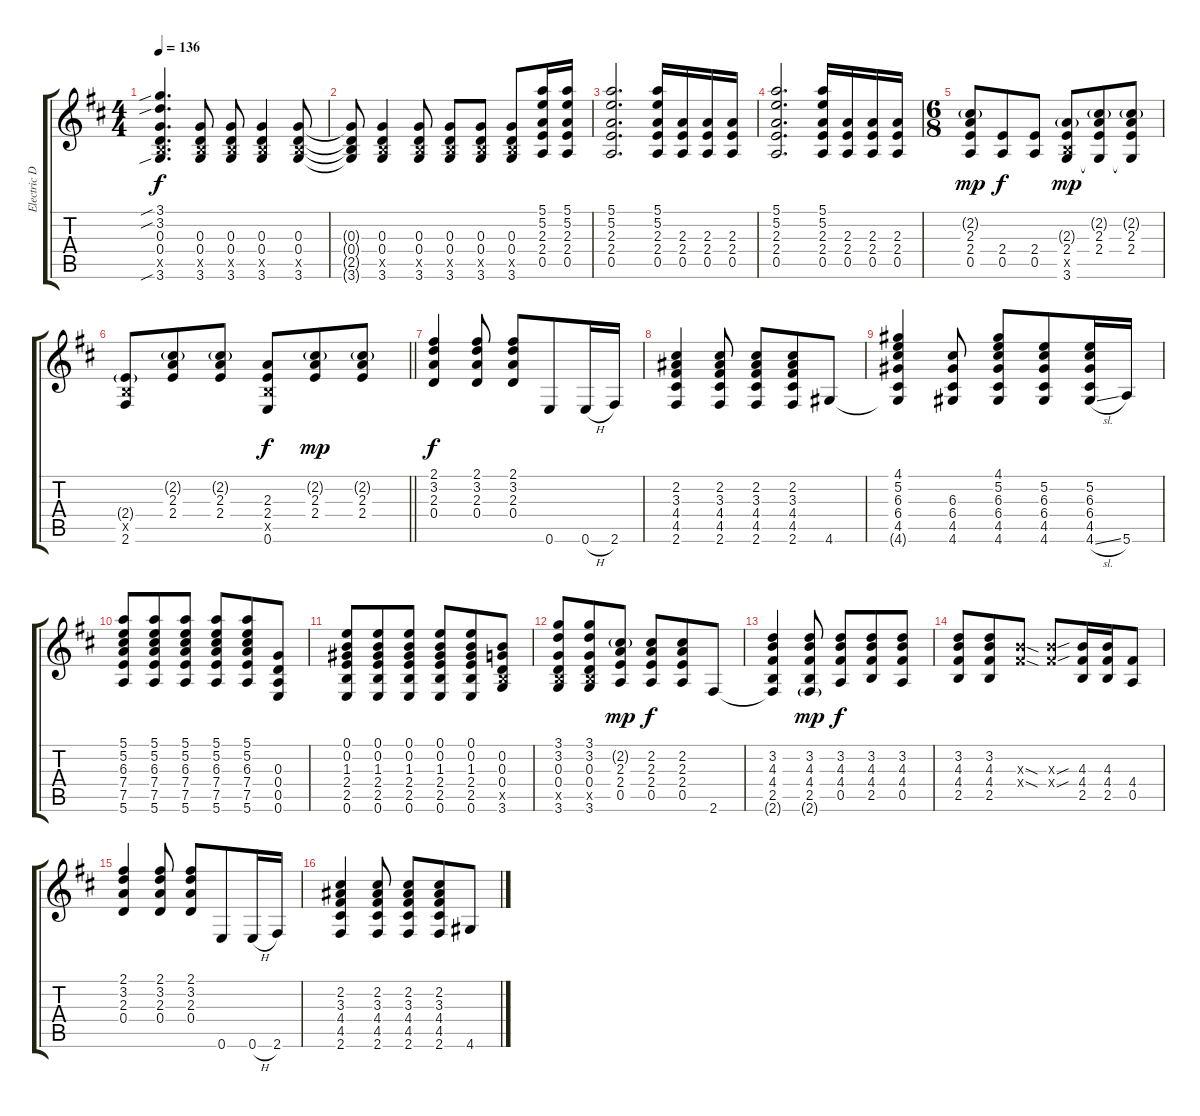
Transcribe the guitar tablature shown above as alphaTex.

\track ("Electric Distortion" "Electric D") {instrument distortionguitar}
\staff {score tabs}
\tuning (E4 B3 G3 D3 A2 E2) {hide}
\ts (4 4)
\tempo 136
\clef g2
\ks d
(3.1{sib} 3.2{sib} 0.3 0.4 2.5{x} 3.6{sib}).4{d dy f} (0.3 0.4 2.5{x} 3.6).8 (0.3 0.4 2.5{x} 3.6).8 (0.3 0.4 2.5{x} 3.6).4 (0.3 0.4 2.5{x} 3.6).8 |
(0.3{t} 0.4{t} 2.5{t} 3.6{t}).8 (0.3 0.4 2.5{x} 3.6).4 (0.3 0.4 2.5{x} 3.6).8 (0.3 0.4 2.5{x} 3.6).8 (0.3 0.4 2.5{x} 3.6).8 (0.3 0.4 2.5{x} 3.6).8 (5.1 5.2 2.3 2.4 0.5).16 (5.1 5.2 2.3 2.4 0.5).16 |
(5.1 5.2 2.3 2.4 0.5).2{d} (5.1 5.2 2.3 2.4 0.5).16 (2.3 2.4 0.5).16 (2.3 2.4 0.5).16 (2.3 2.4 0.5).16 |
(5.1 5.2 2.3 2.4 0.5).2{d} (5.1 5.2 2.3 2.4 0.5).16 (2.3 2.4 0.5).16 (2.3 2.4 0.5).16 (2.3 2.4 0.5).16 |
\ts (6 8)
(2.2{g} 2.3 2.4 0.5).8{dy mp} (2.4 0.5).8{dy f} (2.4 0.5).8 (2.3{g} 2.4 2.5{x} 3.6).8{dy mp} (2.2{g} 2.3 2.4 3.6{t}).8 (2.2{g} 2.3 2.4 3.6{t}).8 |
\barLineRight lightlight
(2.4{g} 2.5{x} 2.6).8 (2.2{g} 2.3 2.4).8 (2.2{g} 2.3 2.4).8 (2.3 2.4 2.5{x} 0.6).8{dy f} (2.2{g} 2.3 2.4).8{dy mp} (2.2{g} 2.3 2.4).8 |
(2.1 3.2 2.3 0.4).4{dy f} (2.1 3.2 2.3 0.4).8 (2.1 3.2 2.3 0.4).8 0.6.8 0.6{h}.16 2.6.16 |
(2.2 3.3 4.4 4.5 2.6).4 (2.2 3.3 4.4 4.5 2.6).8 (2.2 3.3 4.4 4.5 2.6).8 (2.2 3.3 4.4 4.5 2.6).8 4.6.8 |
(4.1 5.2 6.3 6.4 4.5 4.6{t}).4 (6.3 6.4 4.5 4.6).8 (4.1 5.2 6.3 6.4 4.5 4.6).8 (5.2 6.3 6.4 4.5 4.6).8 (5.2 6.3 6.4 4.5 4.6{sl}).16 5.6.16 |
(5.1 5.2 6.3 7.4 7.5 5.6).8 (5.1 5.2 6.3 7.4 7.5 5.6).8 (5.1 5.2 6.3 7.4 7.5 5.6).8 (5.1 5.2 6.3 7.4 7.5 5.6).8 (5.1 5.2 6.3 7.4 7.5 5.6).8 (0.3 0.4 0.5 0.6).8 |
(0.1 0.2 1.3 2.4 2.5 0.6).8 (0.1 0.2 1.3 2.4 2.5 0.6).8 (0.1 0.2 1.3 2.4 2.5 0.6).8 (0.1 0.2 1.3 2.4 2.5 0.6).8 (0.1 0.2 1.3 2.4 2.5 0.6).8 (0.2 0.3 0.4 2.5{x} 3.6).8 |
(3.1 3.2 0.3 0.4 2.5{x} 3.6).8 (3.1 3.2 0.3 0.4 2.5{x} 3.6).8 (2.2{g} 2.3 2.4 0.5).8{dy mp} (2.2 2.3 2.4 0.5).8{dy f} (2.2 2.3 2.4 0.5).8 2.6.8 |
(3.2 4.3 4.4 2.5 2.6{t}).4 (3.2 4.3 4.4 2.5 2.6{g}).8{dy mp} (3.2 4.3 4.4 0.5).8{dy f} (3.2 4.3 4.4 2.5).8 (3.2 4.3 4.4 0.5).8 |
(3.2 4.3 4.4 2.5).8 (3.2 4.3 4.4 2.5).8 (4.3{sod x} 4.4{sod x}).8 (4.3{sou x} 4.4{sou x}).8 (4.3 4.4 2.5).16 (4.3 4.4 2.5).16 (4.4 0.5).8 |
(2.1 3.2 2.3 0.4).4 (2.1 3.2 2.3 0.4).8 (2.1 3.2 2.3 0.4).8 0.6.8 0.6{h}.16 2.6.16 |
(2.2 3.3 4.4 4.5 2.6).4 (2.2 3.3 4.4 4.5 2.6).8 (2.2 3.3 4.4 4.5 2.6).8 (2.2 3.3 4.4 4.5 2.6).8 4.6.8
